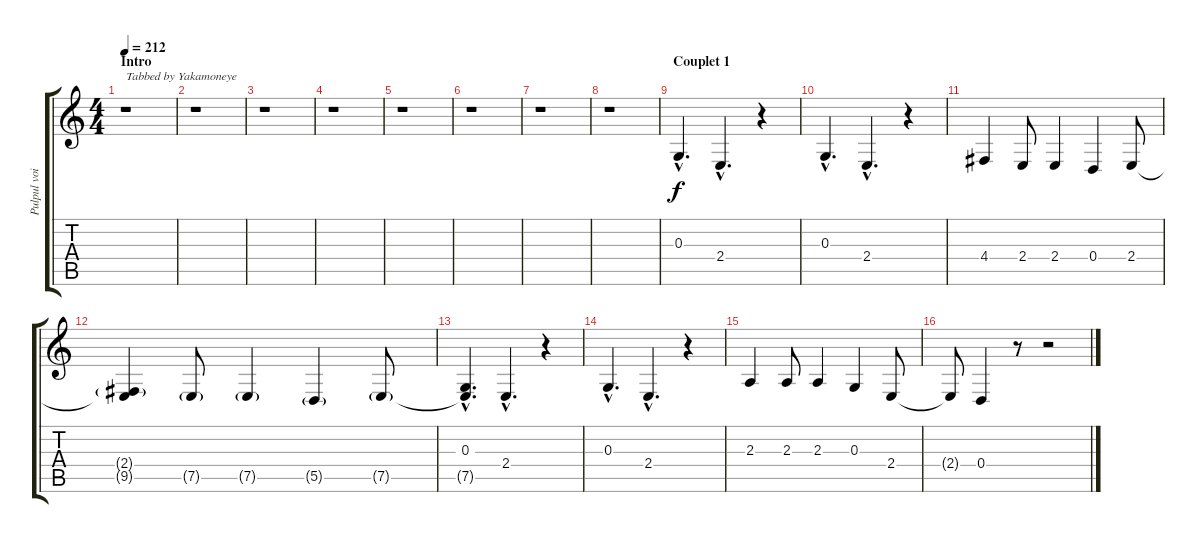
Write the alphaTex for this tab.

\track ("Pulpul voix" "Pulpul voi") {instrument clarinet}
\staff {score tabs}
\tuning (E4 B3 G3 D3 A2 E2) {hide}
\ts (4 4)
\section ("" "Intro")
\tempo 212
\clef g2
\ks c
r.1{txt "Tabbed by Yakamoneye" dy f instrument clarinet} |
r.1 |
r.1 |
r.1 |
r.1 |
r.1 |
r.1 |
r.1 |
\section ("" "Couplet 1")
0.3{hac}.4{d} 2.4{hac}.4{d} r.4 |
0.3{hac}.4{d} 2.4{hac}.4{d} r.4 |
4.4.4 2.4.8 2.4.4 0.4.4 2.4.8 |
(2.4{t} 9.5{g}).4 7.5{g}.8 7.5{g}.4 5.5{g}.4 7.5{g}.8 |
(0.3{hac} 7.5{hac t}).4{d} 2.4{hac}.4{d} r.4 |
0.3{hac}.4{d} 2.4{hac}.4{d} r.4 |
2.3.4 2.3.8 2.3.4 0.3.4 2.4.8 |
2.4{t}.8 0.4.4 r.8 r.2
